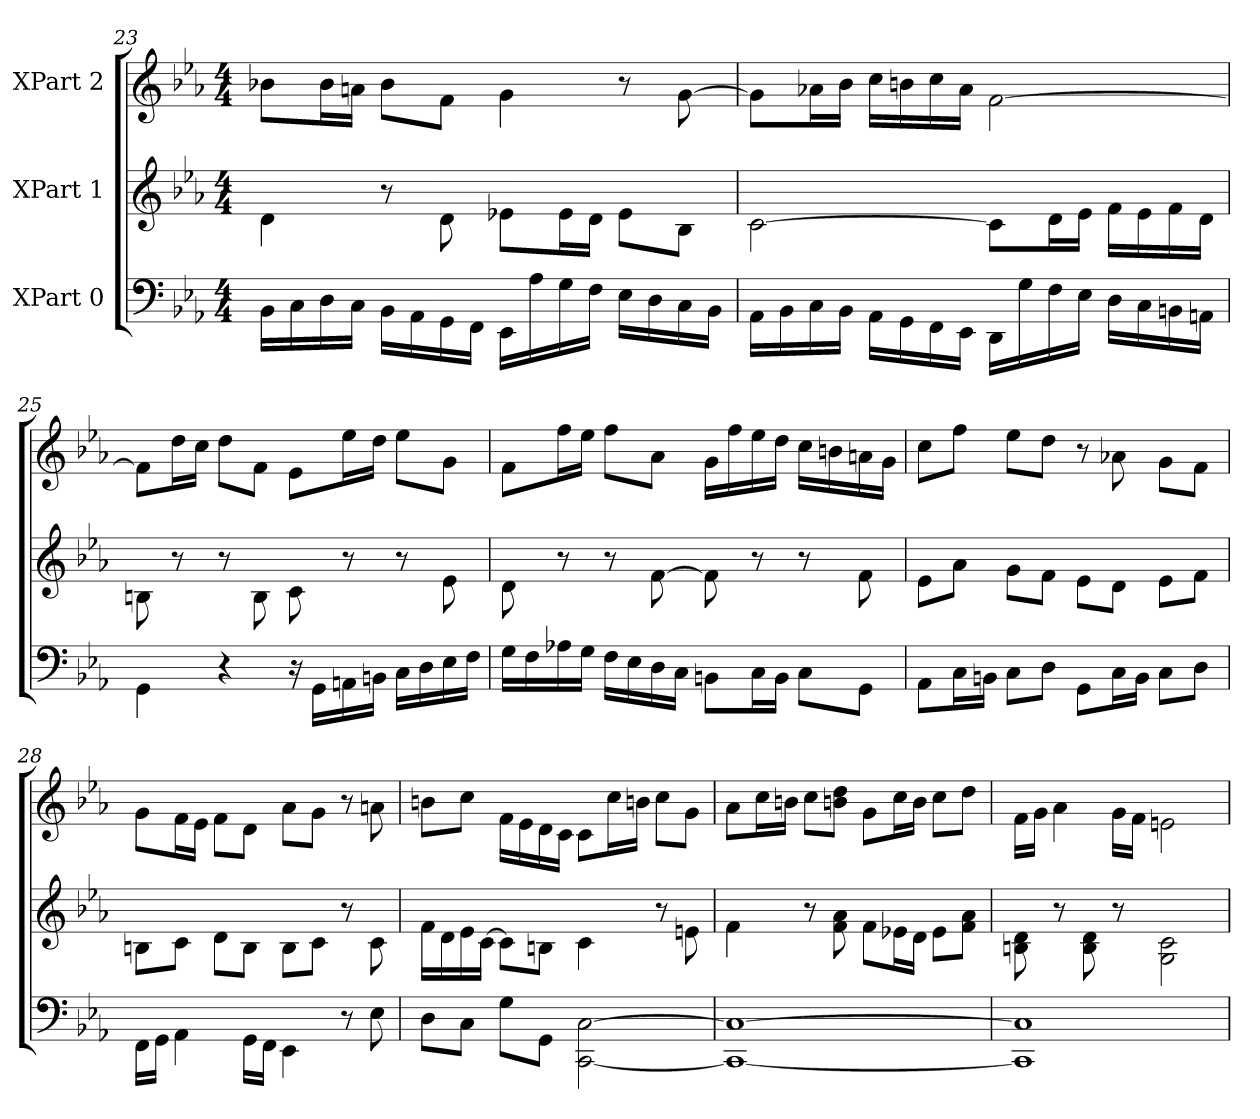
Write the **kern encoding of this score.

**kern	**kern	**kern
*part3	*part2	*part1
*staff3	*staff2	*staff1
*I"XPart 0	*I"XPart 1	*I"XPart 2
*clefF4	*clefG2	*clefG2
*k[b-e-a-]	*k[b-e-a-]	*k[b-e-a-]
*M4/4	*M4/4	*M4/4
=23	=23	=23
16BB-\L	4d\	8b-X\L
16C\	.	.
16D\	.	16b-\
16C\J	.	16an\J
16BB-\L	8r	8b-\L
16AA-\	.	.
16GG\	8d\	8f\J
16FF\J	.	.
16EE-\L	8e-X\L	4g\
16A-\	.	.
16G\	16e-\	.
16F\J	16d\J	.
16E-\L	8e-\L	8r
16D\	.	.
16C\	8B-\J	[8g\
16BB-\J	.	.
=24	=24	=24
16AA-\L	[2c\	8g\L]
16BB-\	.	.
16C\	.	16a-X\
16BB-\J	.	16b-\J
16AA-\L	.	16cc\L
16GG\	.	16bn\
16FF\	.	16cc\
16EE-\J	.	16a-\J
16DD\L	8c\L]	[2f\
16G\	.	.
16F\	16d\	.
16E-\J	16e-\J	.
16D\L	16f\L	.
16C\	16e-\	.
16BBn\	16f\	.
16AAn\J	16d\J	.
=25	=25	=25
4GG\	8Bn\	8f\L]
.	8r	16dd\
.	.	16cc\J
4r	8r	8dd\L
.	8B\	8f\J
16r	8c\	8e-\L
16GG\L	.	.
16AAn\	8r	16ee-\
16BBn\J	.	16dd\J
16C\L	8r	8ee-\L
16D\	.	.
16E-\	8e-\	8g\J
16F\J	.	.
=26	=26	=26
16G\L	8d\	8f\L
16F\	.	.
16A-X\	8r	16ff\
16G\J	.	16ee-\J
16F\L	8r	8ff\L
16E-\	.	.
16D\	[8f\	8a-\J
16C\J	.	.
8BBn\L	8f\]	16g\L
.	.	16ff\
16C\	8r	16ee-\
16BB\J	.	16dd\J
8C\L	8r	16cc\L
.	.	16bn\
8GG\J	8f\	16an\
.	.	16g\J
=27	=27	=27
8AA-\L	8e-\L	8cc\L
16C\	8a-\J	8ff\J
16BBn\J	.	.
8C\L	8g\L	8ee-\L
8D\J	8f\J	8dd\J
8GG\L	8e-\L	8r
16C\	8d\J	8a-X\
16BB\J	.	.
8C\L	8e-\L	8g\L
8D\J	8f\J	8f\J
=28	=28	=28
16FF\L	8Bn\L	8g\L
16GG\J	.	.
4AA-\	8c\J	16f\
.	.	16e-\J
.	8d\L	8f\L
16GG\L	8B\J	8d\J
16FF\J	.	.
4EE-\	8B\L	8a-\L
.	8c\J	8g\J
8r	8r	8r
8E-\	8c\	8an\
=29	=29	=29
8D\L	16f\L	8bn\L
.	16d\	.
8C\J	16e-\	8cc\J
.	[16c\J	.
8G\L	8c\L]	16f\L
.	.	16e-\
8GG\J	8Bn\J	16d\
.	.	16c\J
[2CC\ [2C\	4c\	8c\L
.	.	16cc\
.	.	16bn\J
.	8r	8cc\L
.	8en\	8g\J
=30	=30	=30
1CC\_ 1C\_	4f\	8a-\L
.	.	16cc\
.	.	16bn\J
.	8r	8cc\L
.	8a-\ 8f\	8dd\ 8bn\J
.	8f\L	8g\L
.	16e-X\	16cc\
.	16d\J	16b\J
.	8e-\L	8cc\L
.	8a-\ 8f\J	8dd\J
=31	=31	=31
1CC\] 1C\]	8d\ 8Bn\	16f\L
.	.	16g\J
.	8r	4a-\
.	8d\ 8B\	.
.	8r	16g\L
.	.	16f\J
.	2c\ 2G\	2en\
=	=	=
*-	*-	*-
